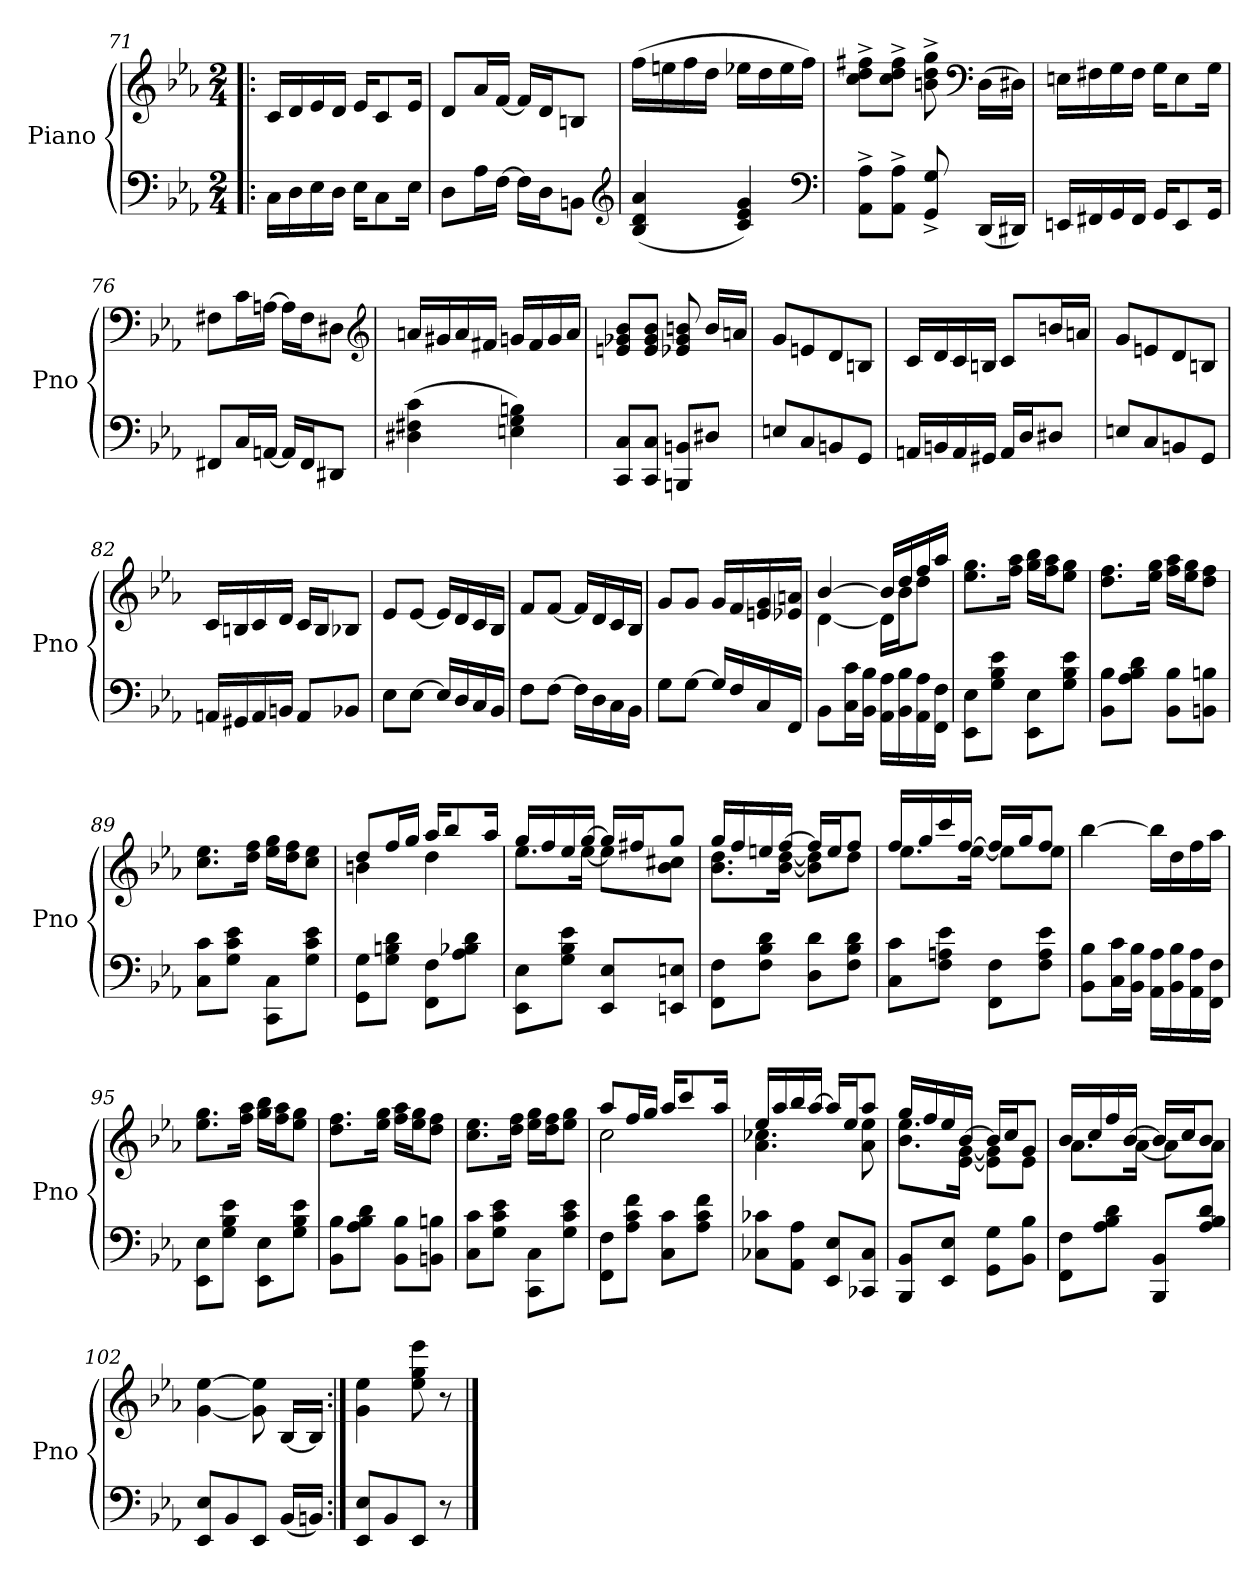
**kern	**kern
*part1	*part1
*staff2	*staff1
*I"Piano	*
*I'Pno	*
*clefF4	*clefG2
*k[b-e-a-]	*k[b-e-a-]
*M2/4	*M2/4
=71!|:	=71!|:
16CLL	16cLL
16D	16d
16E-	16e-
16DJJ	16dJJ
16E-KL	16e-KL
8C	8c
16E-Jk	16e-Jk
=72	=72
8DL	8dL
16A-L	16a-L
[16FJJ	[16fJJ
16FLL]	16fLL]
16DJ	16dJ
8BBnJ	8BnJ
*clefG2	*
=73	=73
(4B- 4d 4a-	(16ffLL
.	16een
.	16ff
.	16ddJJ
4c 4e- 4g)	16ee-XLL
.	16dd
.	16ee-
.	16ffJJ)
*clefF4	*
=74	=74
8AA-^ 8A-^L	8cc^ 8dd^ 8ff#X^L
8AA-^ 8A-^J	8cc^ 8dd^ 8ff#^J
8GG^ 8G^	8bn^ 8dd^ 8gg^
*	*clefF4
(16DDLL	(16DLL
16DD#XJJ)	16D#XJJ)
=75	=75
16EEnLL	16EnLL
16FF#X	16F#X
16GG	16G
16FF#JJ	16F#JJ
16GGKL	16GKL
8EE	8E
16GGJk	16GJk
=76	=76
8FF#XL	8F#XL
16CL	16cL
[16AAnJJ	[16AnJJ
16AALL]	16ALL]
16FF#J	16F#J
8DD#XJ	8D#XJ
*	*clefG2
=77	=77
(4D#X 4F#X 4c	16anLL
.	16g#X
.	16a
.	16f#XJJ
4En 4G 4Bn)	16gnLL
.	16f#
.	16g
.	16aJJ
=78	=78
8CC 8CL	8en 8g-X 8b-L
8CC 8CJ	8e 8g- 8b-J
8BBBn 8BBnL	8e-X 8g- 8bn
8D#XJ	16bLL
.	16anJJ
=79	=79
8EnL	8gL
8C	8en
8BBn	8d
8GGJ	8BnJ
=80	=80
16AAnLL	16cLL
16BBn	16d
16AA	16c
16GG#XJJ	16BnJJ
16AALL	8cL
16DJ	.
8D#XJ	16bnL
.	16anJJ
=81	=81
8EnL	8gL
8C	8en
8BBn	8d
8GGJ	8BnJ
=82	=82
16AAnLL	16cLL
16GG#X	16Bn
16AA	16c
16BBnJJ	16dJJ
8AAL	16cLL
.	16BJ
8BB-XJ	8B-XJ
=83	=83
8E-L	8e-L
[8E-J	[8e-J
16E-LL]	16e-LL]
16D	16d
16C	16c
16BB-JJ	16B-JJ
=84	=84
8FL	8fL
[8FJ	[8fJ
16FLL]	16fLL]
16D	16d
16C	16c
16BB-JJ	16B-JJ
=85	=85
8GL	8gL
[8GJ	8gJ
16GLL]	16gLL
16F	16f
16C	16en 16g
16FFJJ	16e-X 16anJJ
=86	=86
*	*^
8BB-L	[4b-	[4d
16C 16cL	.	.
16BB- 16B-JJ	.	.
16AA- 16A-LL	16b-LL]	16dLL]
16BB- 16B-	16dd	16b-J
16AA- 16A-	16ff	8ddJ
16FF 16FJJ	16aa-JJ	.
*	*v	*v
=87	=87
8EE- 8E-L	8.ee- 8.ggL
8G 8B- 8e-J	.
.	16ff 16aa-Jk
8EE- 8E-L	16gg 16bb-LL
.	16ff 16aa-J
8G 8B- 8e-J	8ee- 8ggJ
=88	=88
8BB- 8B-L	8.dd 8.ffL
8A- 8B- 8dJ	.
.	16ee- 16ggJk
8BB- 8B-L	16ff 16aa-LL
.	16ee- 16ggJ
8BBn 8BnJ	8dd 8ffJ
=89	=89
8C 8cL	8.cc 8.ee-L
8G 8c 8e-J	.
.	16dd 16ffJk
8CC 8CL	16ee- 16ggLL
.	16dd 16ffJ
8G 8c 8e-J	8cc 8ee-J
=90	=90
*	*^
8GG 8GL	8ddL	4bn
8G 8Bn 8dJ	16ffL	.
.	16ggJJ	.
8FF 8FL	16aa-KL	4dd
.	8bb-	.
8A- 8B-X 8dJ	.	.
.	16aa-Jk	.
=91	=91	=91
8EE- 8E-L	16ggLL	8.ee-L
.	16ff	.
8G 8B- 8e-J	16ee-	.
.	[16ggJJ	[16ee-Jk
8EE- 8E-L	16ggLL]	8ee-L]
.	16ff#XJ	.
8EEn 8EnJ	8ggJ	8b- 8cc#XJ
=92	=92	=92
8FF 8FL	16ggLL	8.b- 8.ddL
.	16ff	.
8F 8B- 8dJ	16een	.
.	[16ffJJ	[16b- [16ddJk
8D 8dL	16ffLL]	8b-] 8dd]L
.	16eeJ	.
8F 8B- 8dJ	8ffJ	8ddJ
=93	=93	=93
8C 8cL	16ffLL	8.ee-L
.	16gg	.
8F 8An 8e-J	16ccc	.
.	[16ffJJ	[16ee-Jk
8FF 8FL	16ffLL]	8ee-L]
.	16ggJ	.
8F 8A 8e-J	8ffJ	8ee-J
*	*v	*v
=94	=94
8BB- 8B-L	[4bb-
16C 16cL	.
16BB- 16B-JJ	.
16AA- 16A-LL	16bb-LL]
16BB- 16B-	16dd
16AA- 16A-	16ff
16FF 16FJJ	16aa-JJ
=95	=95
8EE- 8E-L	8.ee- 8.ggL
8G 8B- 8e-J	.
.	16ff 16aa-Jk
8EE- 8E-L	16gg 16bb-LL
.	16ff 16aa-J
8G 8B- 8e-J	8ee- 8ggJ
=96	=96
8BB- 8B-L	8.dd 8.ffL
8A- 8B- 8dJ	.
.	16ee- 16ggJk
8BB- 8B-L	16ff 16aa-LL
.	16ee- 16ggJ
8BBn 8BnJ	8dd 8ffJ
=97	=97
8C 8cL	8.cc 8.ee-L
8G 8c 8e-J	.
.	16dd 16ffJk
8CC 8CL	16ee- 16ggLL
.	16dd 16ffJ
8G 8c 8e-J	8ee- 8ggJ
=98	=98
*	*^
8FF 8FL	8aa-L	2cc
8A- 8c 8fJ	16ffL	.
.	16ggJJ	.
8C 8cL	16aa-KL	.
.	8ccc	.
8A- 8c 8fJ	.	.
.	16aa-Jk	.
=99	=99	=99
8C-X 8c-XL	16ee-LL	4.a- 4.cc-X
.	16aa-	.
8AA- 8A-J	16bb-	.
.	[16aa-JJ	.
8EE- 8E-L	16aa-LL]	.
.	16ee-J	.
8CC-X 8C-J	8aa-J	8a- 8ee-
=100	=100	=100
8BBB- 8BB-L	16ggLL	8.b- 8.ee-L
.	16ff	.
8EE- 8E-J	16ee-	.
.	[16b-JJ	[16e- [16gJk
8GG 8GL	16b-LL]	8e-] 8g]L
.	16ccJ	.
8BB- 8B-J	8gJ	8e-J
=101	=101	=101
8FF 8FL	16b-LL	8.a-L
.	16cc	.
8A- 8B- 8dJ	16ff	.
.	[16b-JJ	[16a-Jk
8BBB- 8BB-L	16b-LL]	8a-L]
.	16ccJ	.
8A- 8B- 8dJ	8b-J	8a-J
*	*v	*v
=102	=102
8EE- 8E-L	[4g [4ee-
8BB-	.
8EE-J	8g] 8ee-]
(16BB-LL	[16B-LL
16BBnJJ)	16B-JJ]
=103:|!	=103:|!
8EE- 8E-L	4g 4ee-
8BB-	.
8EE-J	8ee- 8gg 8eee-
8r	8r
==	==
*-	*-
